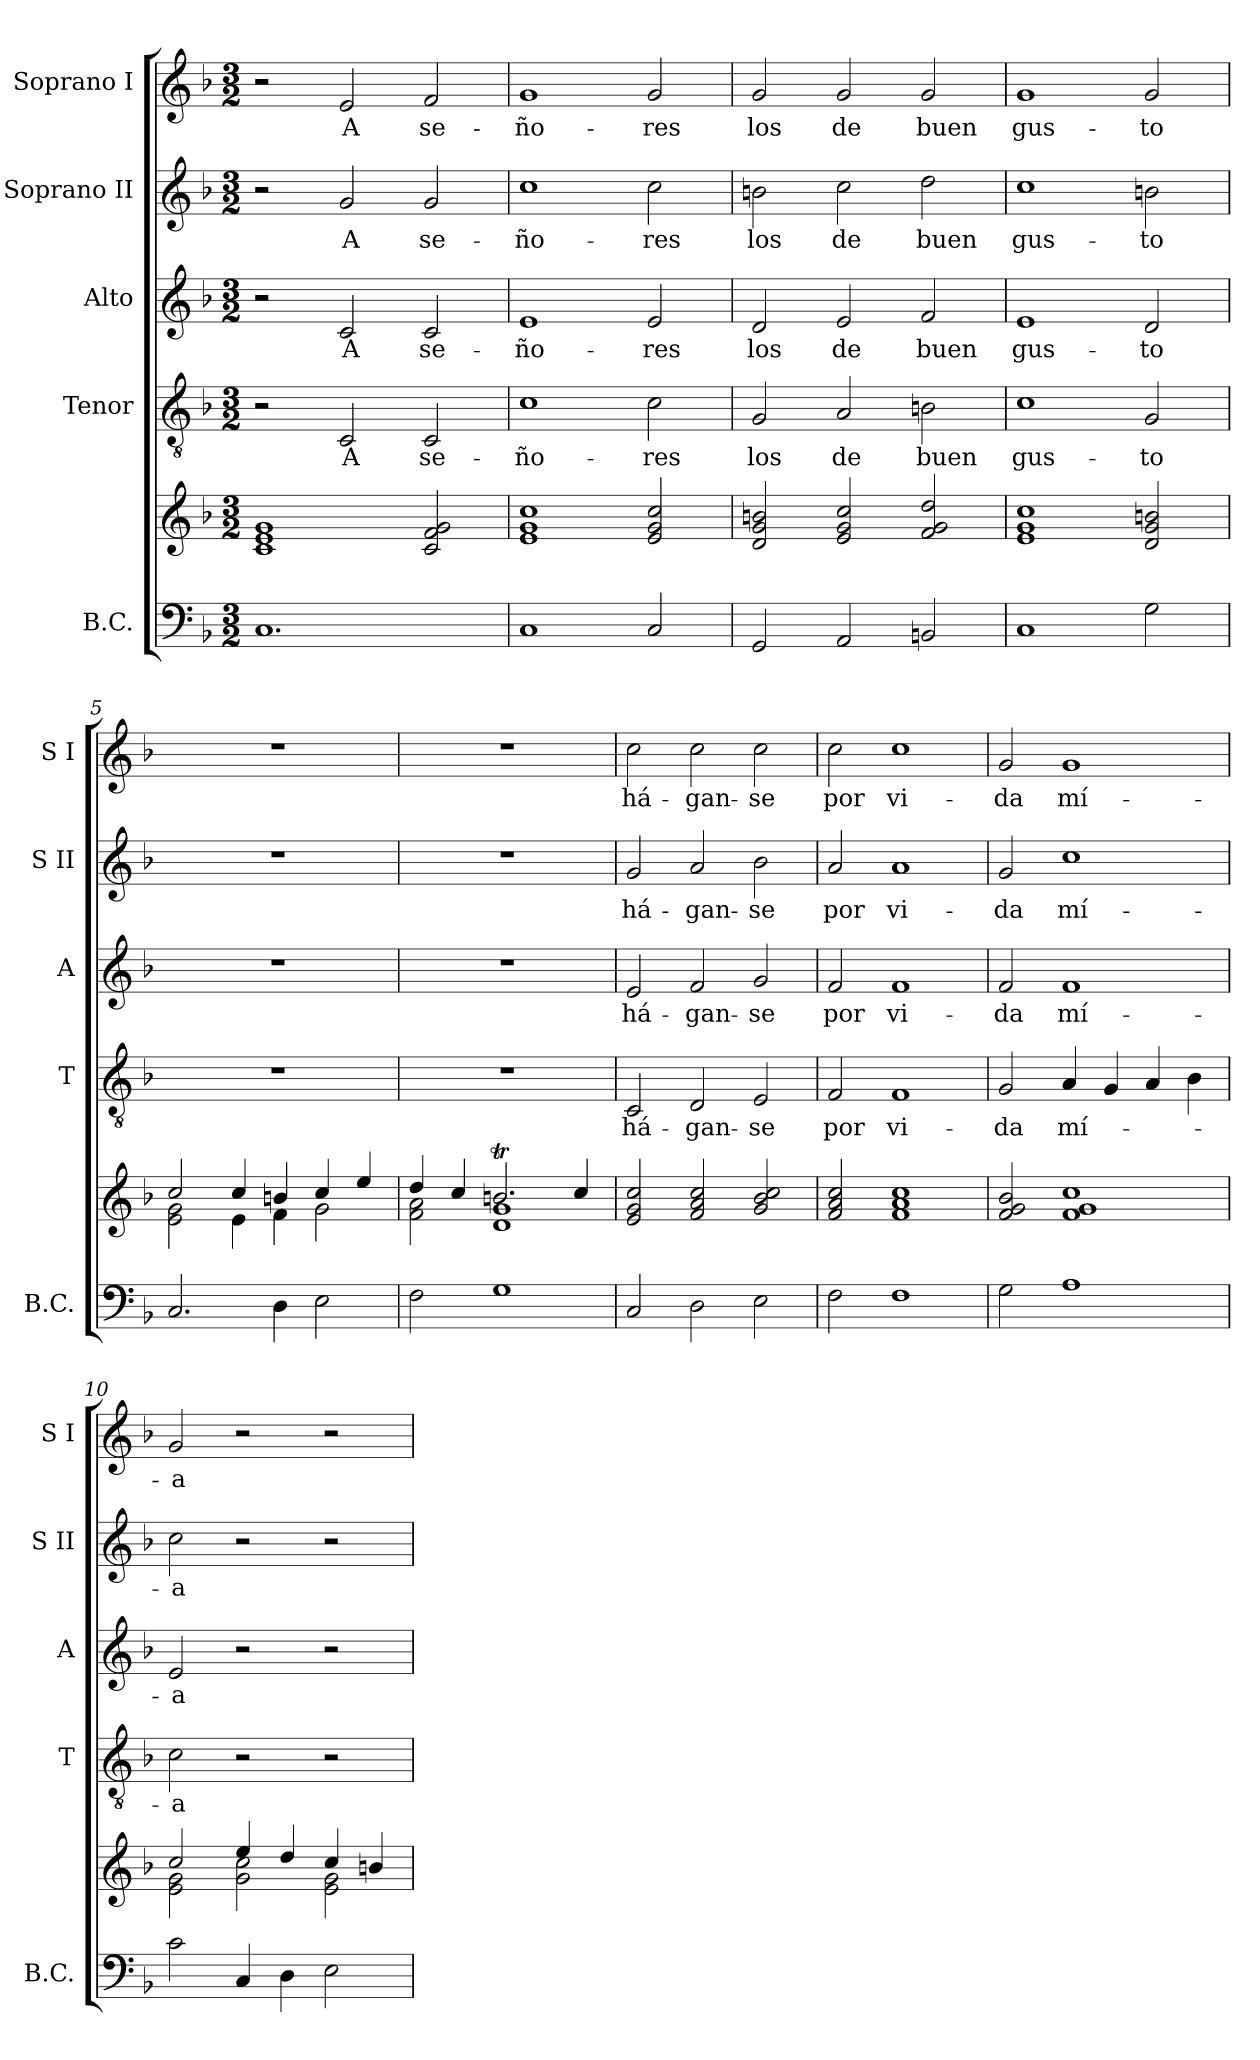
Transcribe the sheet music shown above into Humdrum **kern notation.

**kern	**kern	**kern	**text	**kern	**text	**kern	**text	**kern	**text
*part5	*part5	*part4	*part4	*part3	*part3	*part2	*part2	*part1	*part1
*staff6	*staff5	*staff4	*staff4	*staff3	*staff3	*staff2	*staff2	*staff1	*staff1
*I"B.C.	*	*I"Tenor	*	*I"Alto	*	*I"Soprano II	*	*I"Soprano I	*
*I'B.C.	*	*I'T	*	*I'A	*	*I'S II	*	*I'S I	*
*clefF4	*clefG2	*clefGv2	*	*clefG2	*	*clefG2	*	*clefG2	*
*k[b-]	*k[b-]	*k[b-]	*	*k[b-]	*	*k[b-]	*	*k[b-]	*
*F:	*F:	*F:	*	*F:	*	*F:	*	*F:	*
*M3/2	*M3/2	*M3/2	*	*M3/2	*	*M3/2	*	*M3/2	*
=1	=1	=1	=1	=1	=1	=1	=1	=1	=1
1.C	1c 1e 1g	2r	.	2r	.	2r	.	2r	.
!	!	!	!LO:LY:b	!	!LO:LY:b	!	!LO:LY:b	!	!LO:LY:b
.	.	2C/	A	2c/	A	2g/	A	2e/	A
!	!	!	!LO:LY:b	!	!LO:LY:b	!	!LO:LY:b	!	!LO:LY:b
.	2c/ 2f/ 2g/	2C/	se-	2c/	se-	2g/	se-	2f/	se-
=2	=2	=2	=2	=2	=2	=2	=2	=2	=2
!	!	!	!LO:LY:b	!	!LO:LY:b	!	!LO:LY:b	!	!LO:LY:b
1C	1e 1g 1cc	1c	-ño-	1e	-ño-	1cc	-ño-	1g	-ño-
!	!	!	!LO:LY:b	!	!LO:LY:b	!	!LO:LY:b	!	!LO:LY:b
2C/	2e/ 2g/ 2cc/	2c\	-res	2e/	-res	2cc\	-res	2g/	-res
=3	=3	=3	=3	=3	=3	=3	=3	=3	=3
!	!	!	!LO:LY:b	!	!LO:LY:b	!	!LO:LY:b	!	!LO:LY:b
2GG/	2d/ 2g/ 2bn/	2G/	los	2d/	los	2bn\	los	2g/	los
!	!	!	!LO:LY:b	!	!LO:LY:b	!	!LO:LY:b	!	!LO:LY:b
2AA/	2e/ 2g/ 2cc/	2A/	de	2e/	de	2cc\	de	2g/	de
!	!	!	!LO:LY:b	!	!LO:LY:b	!	!LO:LY:b	!	!LO:LY:b
2BBn/	2f/ 2g/ 2dd/	2Bn\	buen	2f/	buen	2dd\	buen	2g/	buen
=4	=4	=4	=4	=4	=4	=4	=4	=4	=4
!	!	!	!LO:LY:b	!	!LO:LY:b	!	!LO:LY:b	!	!LO:LY:b
1C	1e 1g 1cc	1c	gus-	1e	gus-	1cc	gus-	1g	gus-
!	!	!	!LO:LY:b	!	!LO:LY:b	!	!LO:LY:b	!	!LO:LY:b
2G\	2d/ 2g/ 2bn/	2G/	-to	2d/	-to	2bn\	-to	2g/	-to
=5	=5	=5	=5	=5	=5	=5	=5	=5	=5
*	*^	*	*	*	*	*	*	*	*
2.C/	2cc/	2e\ 2g\	1.r	.	1.r	.	1.r	.	1.r	.
.	4cc/	4e\	.	.	.	.	.	.	.	.
4D\	4bn/	4f\	.	.	.	.	.	.	.	.
2E\	4cc/	2g\	.	.	.	.	.	.	.	.
.	4ee/	.	.	.	.	.	.	.	.	.
=6	=6	=6	=6	=6	=6	=6	=6	=6	=6	=6
2F\	4dd/	2f\ 2a\	1.r	.	1.r	.	1.r	.	1.r	.
.	4cc/	.	.	.	.	.	.	.	.	.
1G	2.bnt/	1d 1g	.	.	.	.	.	.	.	.
.	4cc/	.	.	.	.	.	.	.	.	.
*	*v	*v	*	*	*	*	*	*	*	*
!!LO:LB:g=z
=7	=7	=7	=7	=7	=7	=7	=7	=7	=7
!	!	!	!LO:LY:b	!	!LO:LY:b	!	!LO:LY:b	!	!LO:LY:b
2C/	2e/ 2g/ 2cc/	2C/	há-	2e/	há-	2g/	há-	2cc\	há-
!	!	!	!LO:LY:b	!	!LO:LY:b	!	!LO:LY:b	!	!LO:LY:b
2D\	2f/ 2a/ 2cc/	2D/	-gan-	2f/	-gan-	2a/	-gan-	2cc\	-gan-
!	!	!	!LO:LY:b	!	!LO:LY:b	!	!LO:LY:b	!	!LO:LY:b
2E\	2g/ 2b-/ 2cc/	2E/	-se	2g/	-se	2b-\	-se	2cc\	-se
=8	=8	=8	=8	=8	=8	=8	=8	=8	=8
!	!	!	!LO:LY:b	!	!LO:LY:b	!	!LO:LY:b	!	!LO:LY:b
2F\	2f/ 2a/ 2cc/	2F/	por	2f/	por	2a/	por	2cc\	por
!	!	!	!LO:LY:b	!	!LO:LY:b	!	!LO:LY:b	!	!LO:LY:b
1F	1f 1a 1cc	1F	vi-	1f	vi-	1a	vi-	1cc	vi-
=9	=9	=9	=9	=9	=9	=9	=9	=9	=9
!	!	!	!LO:LY:b	!	!LO:LY:b	!	!LO:LY:b	!	!LO:LY:b
2G\	2f/ 2g/ 2b-/	2G/	-da	2f/	-da	2g/	-da	2g/	-da
!	!	!	!LO:LY:b	!	!LO:LY:b	!	!LO:LY:b	!	!LO:LY:b
1A	1f 1g 1cc	4A/	mí-	1f	mí-	1cc	mí-	1g	mí-
.	.	4G/	.	.	.	.	.	.	.
.	.	4A/	.	.	.	.	.	.	.
.	.	4B-\	.	.	.	.	.	.	.
=10	=10	=10	=10	=10	=10	=10	=10	=10	=10
*	*^	*	*	*	*	*	*	*	*
!	!	!	!	!LO:LY:b	!	!LO:LY:b	!	!LO:LY:b	!	!LO:LY:b
2c\	2cc/	2e\ 2g\	2c\	-a	2e/	-a	2cc\	-a	2g/	-a
4C/	4ee/	2g\ 2cc\	2r	.	2r	.	2r	.	2r	.
4D\	4dd/	.	.	.	.	.	.	.	.	.
2E\	4cc/	2e\ 2g\	2r	.	2r	.	2r	.	2r	.
.	4bn/	.	.	.	.	.	.	.	.	.
*	*v	*v	*	*	*	*	*	*	*	*
=	=	=	=	=	=	=	=	=	=
*-	*-	*-	*-	*-	*-	*-	*-	*-	*-
